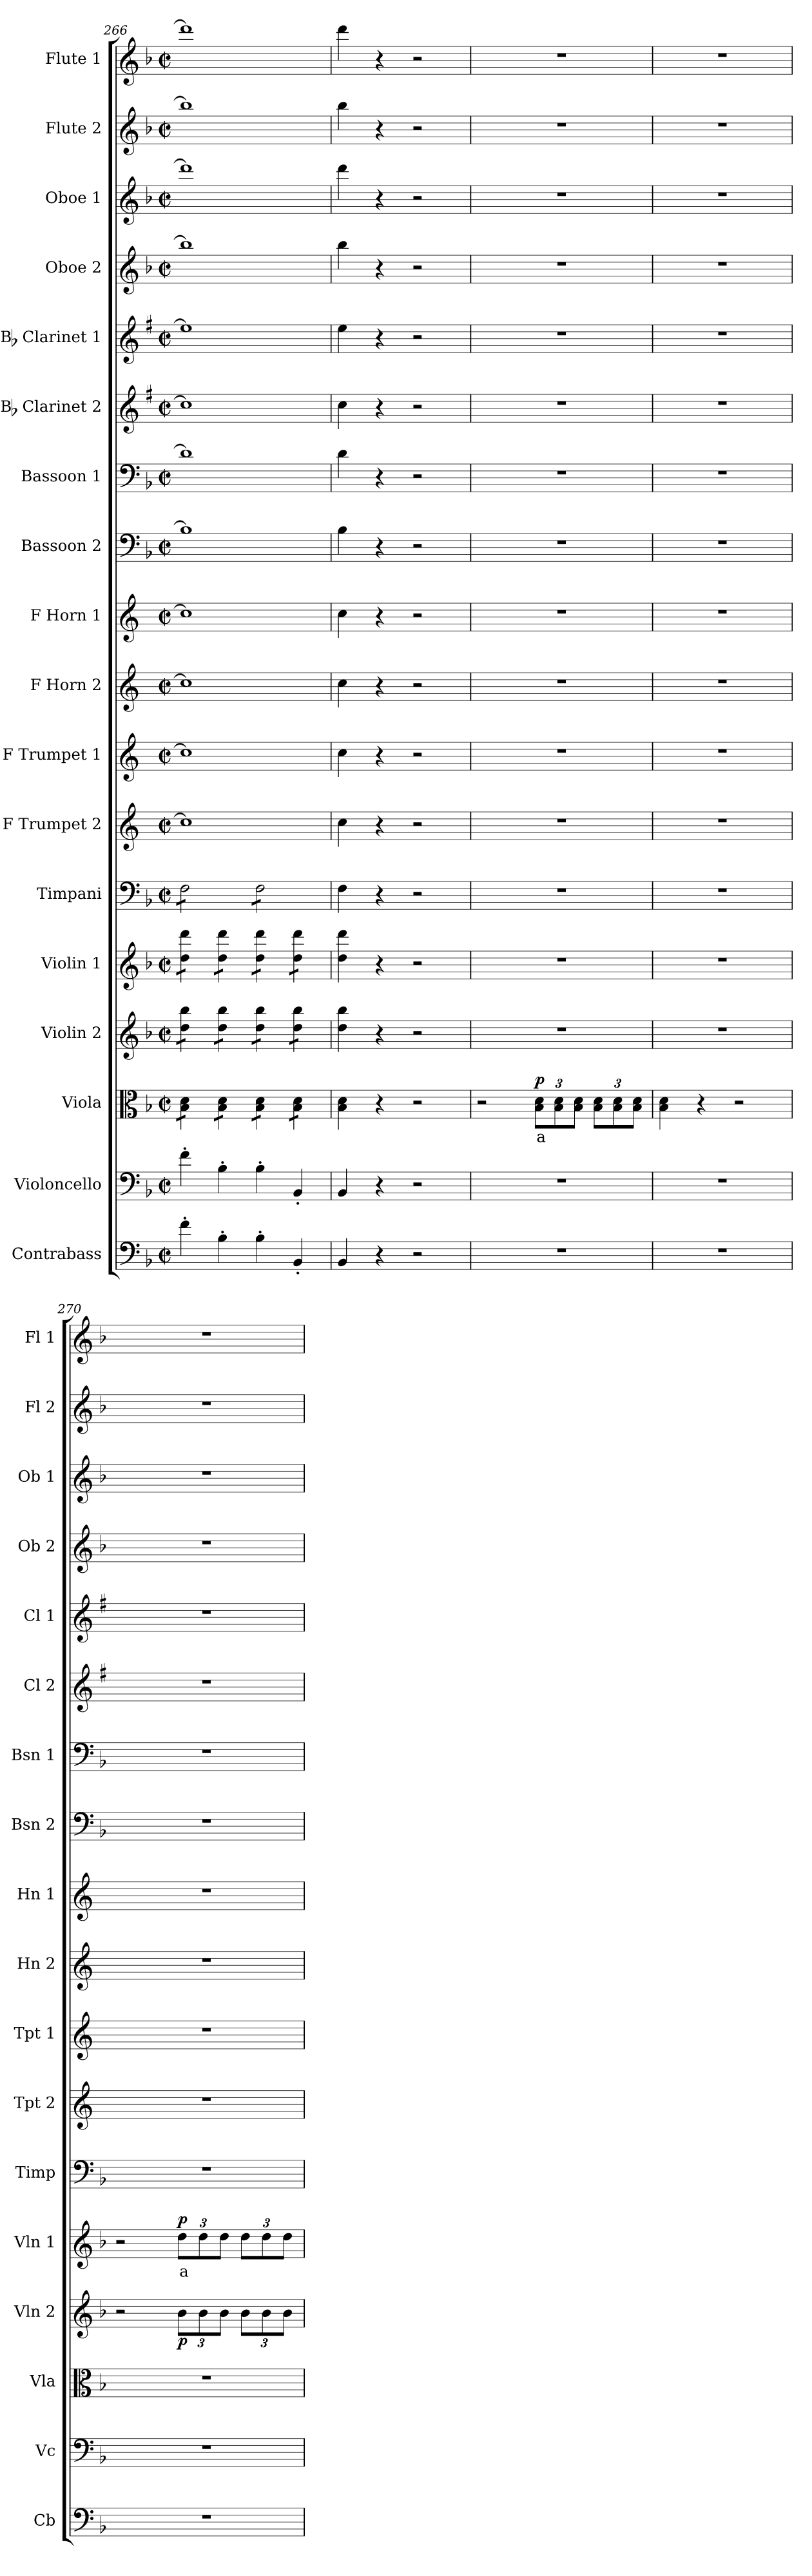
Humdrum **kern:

**kern	**kern	**kern	**text	**dynam	**kern	**dynam	**kern	**text	**dynam	**kern	**kern	**kern	**kern	**kern	**kern	**kern	**kern	**kern	**kern	**kern	**kern	**kern
*part18	*part17	*part16	*part16	*part16	*part15	*part15	*part14	*part14	*part14	*part13	*part12	*part11	*part10	*part9	*part8	*part7	*part6	*part5	*part4	*part3	*part2	*part1
*staff18	*staff17	*staff16	*staff16	*staff16	*staff15	*staff15	*staff14	*staff14	*staff14	*staff13	*staff12	*staff11	*staff10	*staff9	*staff8	*staff7	*staff6	*staff5	*staff4	*staff3	*staff2	*staff1
*I"Contrabass	*I"Violoncello	*I"Viola	*	*	*I"Violin 2	*	*I"Violin 1	*	*	*I"Timpani	*I"F Trumpet 2	*I"F Trumpet 1	*I"F Horn 2	*I"F Horn 1	*I"Bassoon 2	*I"Bassoon 1	*I"Bb Clarinet 2	*I"Bb Clarinet 1	*I"Oboe 2	*I"Oboe 1	*I"Flute 2	*I"Flute 1
*I'Cb	*I'Vc	*I'Vla	*	*	*I'Vln 2	*	*I'Vln 1	*	*	*I'Timp	*I'Tpt 2	*I'Tpt 1	*I'Hn 2	*I'Hn 1	*I'Bsn 2	*I'Bsn 1	*I'Cl 2	*I'Cl 1	*I'Ob 2	*I'Ob 1	*I'Fl 2	*I'Fl 1
*clefF4	*clefF4	*clefC3	*	*	*clefG2	*	*clefG2	*	*	*clefF4	*clefG2	*clefG2	*clefG2	*clefG2	*clefF4	*clefF4	*clefG2	*clefG2	*clefG2	*clefG2	*clefG2	*clefG2
*ITrd7c12	*	*	*	*	*	*	*	*	*	*	*ITrd-3c-5	*ITrd-3c-5	*ITrd4c7	*ITrd4c7	*	*	*ITrd1c2	*ITrd1c2	*	*	*	*
*k[b-]	*k[b-]	*k[b-]	*	*	*k[b-]	*	*k[b-]	*	*	*k[b-]	*k[b-]	*k[b-]	*k[b-]	*k[b-]	*k[b-]	*k[b-]	*k[b-]	*k[b-]	*k[b-]	*k[b-]	*k[b-]	*k[b-]
*M2/2	*M2/2	*M2/2	*	*	*M2/2	*	*M2/2	*	*	*M2/2	*M2/2	*M2/2	*M2/2	*M2/2	*M2/2	*M2/2	*M2/2	*M2/2	*M2/2	*M2/2	*M2/2	*M2/2
*met(c|)	*met(c|)	*met(c|)	*	*	*met(c|)	*	*met(c|)	*	*	*met(c|)	*met(c|)	*met(c|)	*met(c|)	*met(c|)	*met(c|)	*met(c|)	*met(c|)	*met(c|)	*met(c|)	*met(c|)	*met(c|)	*met(c|)
=266	=266	=266	=266	=266	=266	=266	=266	=266	=266	=266	=266	=266	=266	=266	=266	=266	=266	=266	=266	=266	=266	=266
*	*	*tremolo	*	*	*	*	*	*	*	*	*	*	*	*	*	*	*	*	*	*	*	*
*	*	*	*	*	*tremolo	*	*	*	*	*	*	*	*	*	*	*	*	*	*	*	*	*
*	*	*	*	*	*	*	*tremolo	*	*	*	*	*	*	*	*	*	*	*	*	*	*	*
*	*	*	*	*	*	*	*	*	*	*tremolo	*	*	*	*	*	*	*	*	*	*	*	*
4F'\	4f'\	12B-\ 12d\L	.	.	12dd\ 12bb-\L	.	12dd\ 12ddd\L	.	.	8F\L	1ff]	1ff]	1f]	1f]	1B-]	1d]	1b-]	1dd]	1bb-]	1ddd]	1bb-]	1ddd]
.	.	12B-\ 12d\	.	.	12dd\ 12bb-\	.	12dd\ 12ddd\	.	.	.	.	.	.	.	.	.	.	.	.	.	.	.
.	.	.	.	.	.	.	.	.	.	8F\	.	.	.	.	.	.	.	.	.	.	.	.
.	.	12B-\ 12d\J	.	.	12dd\ 12bb-\J	.	12dd\ 12ddd\J	.	.	.	.	.	.	.	.	.	.	.	.	.	.	.
4BB-'\	4B-'\	12B-\ 12d\L	.	.	12dd\ 12bb-\L	.	12dd\ 12ddd\L	.	.	8F\	.	.	.	.	.	.	.	.	.	.	.	.
.	.	12B-\ 12d\	.	.	12dd\ 12bb-\	.	12dd\ 12ddd\	.	.	.	.	.	.	.	.	.	.	.	.	.	.	.
.	.	.	.	.	.	.	.	.	.	8F\J	.	.	.	.	.	.	.	.	.	.	.	.
.	.	12B-\ 12d\J	.	.	12dd\ 12bb-\J	.	12dd\ 12ddd\J	.	.	.	.	.	.	.	.	.	.	.	.	.	.	.
4BB-'\	4B-'\	12B-\ 12d\L	.	.	12dd\ 12bb-\L	.	12dd\ 12ddd\L	.	.	8F\L	.	.	.	.	.	.	.	.	.	.	.	.
.	.	12B-\ 12d\	.	.	12dd\ 12bb-\	.	12dd\ 12ddd\	.	.	.	.	.	.	.	.	.	.	.	.	.	.	.
.	.	.	.	.	.	.	.	.	.	8F\	.	.	.	.	.	.	.	.	.	.	.	.
.	.	12B-\ 12d\J	.	.	12dd\ 12bb-\J	.	12dd\ 12ddd\J	.	.	.	.	.	.	.	.	.	.	.	.	.	.	.
4BBB-'/	4BB-'/	12B-\ 12d\L	.	.	12dd\ 12bb-\L	.	12dd\ 12ddd\L	.	.	8F\	.	.	.	.	.	.	.	.	.	.	.	.
.	.	12B-\ 12d\	.	.	12dd\ 12bb-\	.	12dd\ 12ddd\	.	.	.	.	.	.	.	.	.	.	.	.	.	.	.
.	.	.	.	.	.	.	.	.	.	8F\J	.	.	.	.	.	.	.	.	.	.	.	.
*	*	*	*	*	*	*	*	*	*	*Xtremolo	*	*	*	*	*	*	*	*	*	*	*	*
.	.	12B-\ 12d\J	.	.	12dd\ 12bb-\J	.	12dd\ 12ddd\J	.	.	.	.	.	.	.	.	.	.	.	.	.	.	.
*	*	*	*	*	*	*	*Xtremolo	*	*	*	*	*	*	*	*	*	*	*	*	*	*	*
*	*	*	*	*	*Xtremolo	*	*	*	*	*	*	*	*	*	*	*	*	*	*	*	*	*
*	*	*Xtremolo	*	*	*	*	*	*	*	*	*	*	*	*	*	*	*	*	*	*	*	*
=267	=267	=267	=267	=267	=267	=267	=267	=267	=267	=267	=267	=267	=267	=267	=267	=267	=267	=267	=267	=267	=267	=267
4BBB-/	4BB-/	4B-\ 4d\	.	.	4dd\ 4bb-\	.	4dd\ 4ddd\	.	.	4F\	4ff\	4ff\	4f\	4f\	4B-\	4d\	4b-\	4dd\	4bb-\	4ddd\	4bb-\	4ddd\
4r	4r	4r	.	.	4r	.	4r	.	.	4r	4r	4r	4r	4r	4r	4r	4r	4r	4r	4r	4r	4r
2r	2r	2r	.	.	2r	.	2r	.	.	2r	2r	2r	2r	2r	2r	2r	2r	2r	2r	2r	2r	2r
=268	=268	=268	=268	=268	=268	=268	=268	=268	=268	=268	=268	=268	=268	=268	=268	=268	=268	=268	=268	=268	=268	=268
1r	1r	2r	.	.	1r	.	1r	.	.	1r	1r	1r	1r	1r	1r	1r	1r	1r	1r	1r	1r	1r
*	*	*Xbrackettup	*	*	*	*	*	*	*	*	*	*	*	*	*	*	*	*	*	*	*	*
!	!	!	!LO:LY:b:color=#FF0000	!LO:DY:b	!	!	!	!	!	!	!	!	!	!	!	!	!	!	!	!	!	!
.	.	12B-\ 12d\L	a	p	.	.	.	.	.	.	.	.	.	.	.	.	.	.	.	.	.	.
.	.	12B-\ 12d\	.	.	.	.	.	.	.	.	.	.	.	.	.	.	.	.	.	.	.	.
.	.	12B-\ 12d\J	.	.	.	.	.	.	.	.	.	.	.	.	.	.	.	.	.	.	.	.
.	.	12B-\ 12d\L	.	.	.	.	.	.	.	.	.	.	.	.	.	.	.	.	.	.	.	.
.	.	12B-\ 12d\	.	.	.	.	.	.	.	.	.	.	.	.	.	.	.	.	.	.	.	.
.	.	12B-\ 12d\J	.	.	.	.	.	.	.	.	.	.	.	.	.	.	.	.	.	.	.	.
!!LO:PB:g=z
=269	=269	=269	=269	=269	=269	=269	=269	=269	=269	=269	=269	=269	=269	=269	=269	=269	=269	=269	=269	=269	=269	=269
1r	1r	4B-\ 4d\	.	.	1r	.	1r	.	.	1r	1r	1r	1r	1r	1r	1r	1r	1r	1r	1r	1r	1r
.	.	4r	.	.	.	.	.	.	.	.	.	.	.	.	.	.	.	.	.	.	.	.
.	.	2r	.	.	.	.	.	.	.	.	.	.	.	.	.	.	.	.	.	.	.	.
=270	=270	=270	=270	=270	=270	=270	=270	=270	=270	=270	=270	=270	=270	=270	=270	=270	=270	=270	=270	=270	=270	=270
1r	1r	1r	.	.	2r	.	2r	.	.	1r	1r	1r	1r	1r	1r	1r	1r	1r	1r	1r	1r	1r
*	*	*	*	*	*Xbrackettup	*	*Xbrackettup	*	*	*	*	*	*	*	*	*	*	*	*	*	*	*
!	!	!	!	!	!	!LO:DY:b	!	!LO:LY:b:color=#FF0000	!LO:DY:b	!	!	!	!	!	!	!	!	!	!	!	!	!
.	.	.	.	.	12b-\L	p	12dd\L	a	p	.	.	.	.	.	.	.	.	.	.	.	.	.
.	.	.	.	.	12b-\	.	12dd\	.	.	.	.	.	.	.	.	.	.	.	.	.	.	.
.	.	.	.	.	12b-\J	.	12dd\J	.	.	.	.	.	.	.	.	.	.	.	.	.	.	.
.	.	.	.	.	12b-\L	.	12dd\L	.	.	.	.	.	.	.	.	.	.	.	.	.	.	.
.	.	.	.	.	12b-\	.	12dd\	.	.	.	.	.	.	.	.	.	.	.	.	.	.	.
.	.	.	.	.	12b-\J	.	12dd\J	.	.	.	.	.	.	.	.	.	.	.	.	.	.	.
=	=	=	=	=	=	=	=	=	=	=	=	=	=	=	=	=	=	=	=	=	=	=
*-	*-	*-	*-	*-	*-	*-	*-	*-	*-	*-	*-	*-	*-	*-	*-	*-	*-	*-	*-	*-	*-	*-
